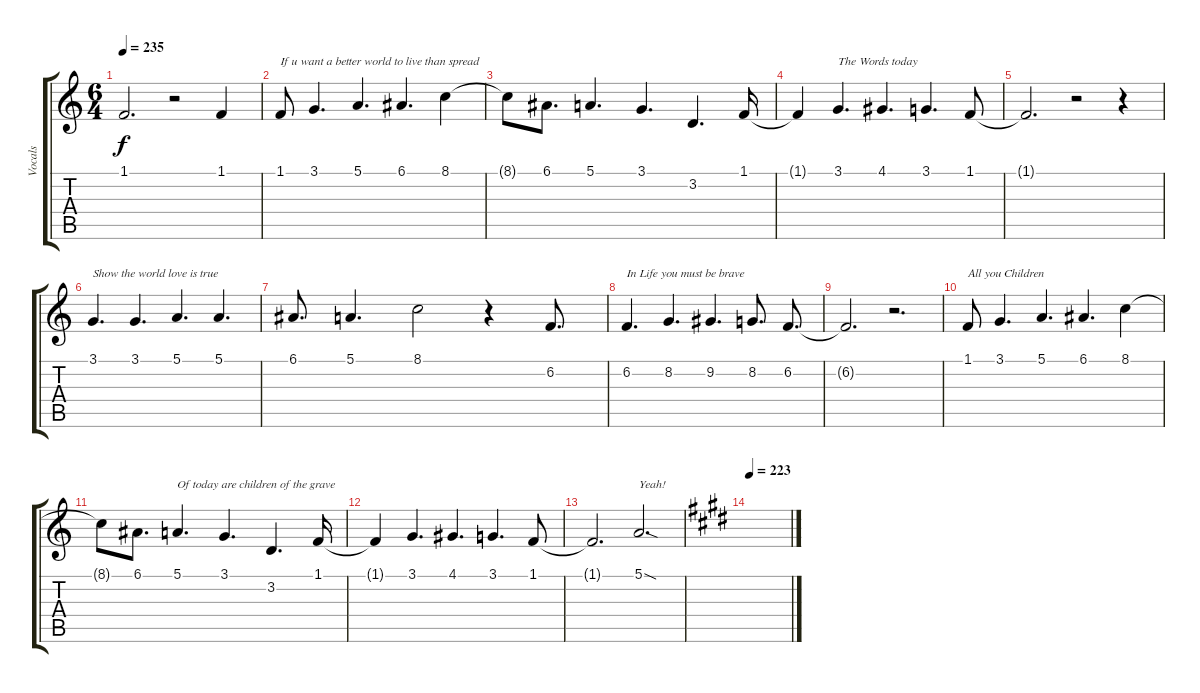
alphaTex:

\track ("Vocals" "Vocals") {instrument tenorsax}
\staff {score tabs}
\tuning (E4 B3 G3 D3 A2 E2) {hide}
\ts (6 4)
\tempo 235
\clef g2
\ks c
1.1{t}.2{d dy f} r.2 1.1.4 |
1.1.8{txt "If u want a better world to live than spread"} 3.1.4{d} 5.1.4{d} 6.1.4{d} 8.1.4 |
8.1{t}.8 6.1.8{d} 5.1.4{d} 3.1.4{d} 3.2.4{d} 1.1.16 |
1.1{t}.4 3.1.4{d txt "The Words today"} 4.1.4{d} 3.1.4{d} 1.1.8 |
1.1{t}.2{d} r.2 r.4 |
3.1.4{d txt "Show the world love is true "} 3.1.4{d} 5.1.4{d} 5.1.4{d} |
6.1.8{d} 5.1.4{d} 8.1.2 r.4 6.2.8{d} |
6.2.4{d txt "In Life you must be brave"} 8.2.4{d} 9.2.4{d} 8.2.8{d} 6.2.8{d} |
6.2{t}.2{d} r.2{d} |
1.1.8{txt "All you Children"} 3.1.4{d} 5.1.4{d} 6.1.4{d} 8.1.4 |
8.1{t}.8 6.1.8{d} 5.1.4{d txt "Of today are children of the grave"} 3.1.4{d} 3.2.4{d} 1.1.16 |
1.1{t}.4 3.1.4{d} 4.1.4{d} 3.1.4{d} 1.1.8 |
1.1{t}.2{d} 5.1{sod}.2{d txt "Yeah!"} |
\tempo 223
\ks e
